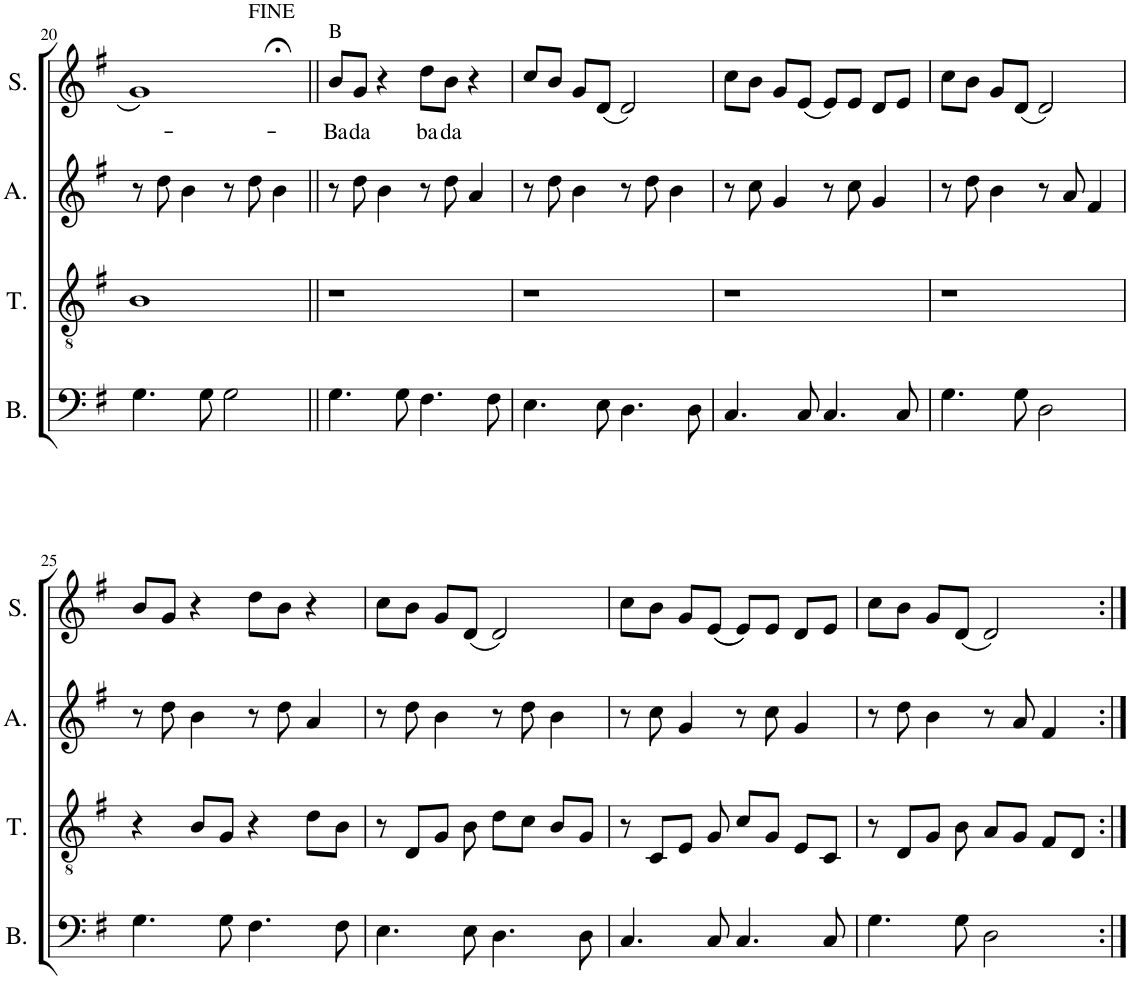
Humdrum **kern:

**kern	**kern	**kern	**kern	**text
*part4	*part3	*part2	*part1	*part1
*staff4	*staff3	*staff2	*staff1	*staff1
*I"Bass	*I"Tenor	*I"Alto	*I"Soprano	*
*I'B.	*I'T.	*I'A.	*I'S.	*
!!LO:PB:g=z
*clefF4	*clefGv2	*clefG2	*clefG2	*
*k[f#]	*k[f#]	*k[f#]	*k[f#]	*
*M4/4	*M4/4	*M4/4	*M4/4	*
=20	=20	=20	=20	=20
4.G\	1B	8r	1g;<	.
.	.	8dd\	.	.
.	.	4b\	.	.
8G\	.	.	.	.
2G\	.	8r	.	.
.	.	8dd\	.	.
.	.	4b\	.	.
=21||	=21||	=21||	=21||	=21||
!	!	!	!LO:TX:a:t=B	!
!	!	!	!	!LO:LY:b
4.G\	1r	8r	8b/L	-Ba
!	!	!	!	!LO:LY:b
.	.	8dd\	8g/J	da
.	.	4b\	4r	.
8G\	.	.	.	.
!	!	!	!	!LO:LY:b
4.F#\	.	8r	8dd\L	ba
!	!	!	!	!LO:LY:b
.	.	8dd\	8b\J	da
.	.	4a/	4r	.
8F#\	.	.	.	.
=22	=22	=22	=22	=22
4.E\	1r	8r	8cc/L	.
.	.	8dd\	8b/J	.
.	.	4b\	8g/L	.
8E\	.	.	(8d/J	.
4.D\	.	8r	2d/)	.
.	.	8dd\	.	.
.	.	4b\	.	.
8D\	.	.	.	.
=23	=23	=23	=23	=23
4.C/	1r	8r	8cc\L	.
.	.	8cc\	8b\J	.
.	.	4g/	8g/L	.
8C/	.	.	(8e/J	.
4.C/	.	8r	8e/L)	.
.	.	8cc\	8e/J	.
.	.	4g/	8d/L	.
8C/	.	.	8e/J	.
=24	=24	=24	=24	=24
4.G\	1r	8r	8cc\L	.
.	.	8dd\	8b\J	.
.	.	4b\	8g/L	.
8G\	.	.	(8d/J	.
2D\	.	8r	2d/)	.
.	.	8a/	.	.
.	.	4f#/	.	.
!!LO:LB:g=z
=25	=25	=25	=25	=25
4.G\	4r	8r	8b/L	.
.	.	8dd\	8g/J	.
.	8B/L	4b\	4r	.
8G\	8G/J	.	.	.
4.F#\	4r	8r	8dd\L	.
.	.	8dd\	8b\J	.
.	8d\L	4a/	4r	.
8F#\	8B\J	.	.	.
=26	=26	=26	=26	=26
4.E\	8r	8r	8cc\L	.
.	8D/L	8dd\	8b\J	.
.	8G/J	4b\	8g/L	.
8E\	8B\	.	(8d/J	.
4.D\	8d\L	8r	2d/)	.
.	8c\J	8dd\	.	.
.	8B/L	4b\	.	.
8D\	8G/J	.	.	.
=27	=27	=27	=27	=27
4.C/	8r	8r	8cc\L	.
.	8C/L	8cc\	8b\J	.
.	8E/J	4g/	8g/L	.
8C/	8G/	.	((8e/J	.
4.C/	8c/L	8r	8e/L))	.
.	8G/J	8cc\	8e/J	.
.	8E/L	4g/	8d/L	.
8C/	8C/J	.	8e/J	.
=28	=28	=28	=28	=28
4.G\	8r	8r	8cc\L	.
.	8D/L	8dd\	8b\J	.
.	8G/J	4b\	8g/L	.
8G\	8B\	.	(8d/J	.
2D\	8A/L	8r	2d/)	.
.	8G/J	8a/	.	.
.	8F#/L	4f#/	.	.
.	8D/J	.	.	.
=:|!	=:|!	=:|!	=:|!	=:|!
*-	*-	*-	*-	*-
